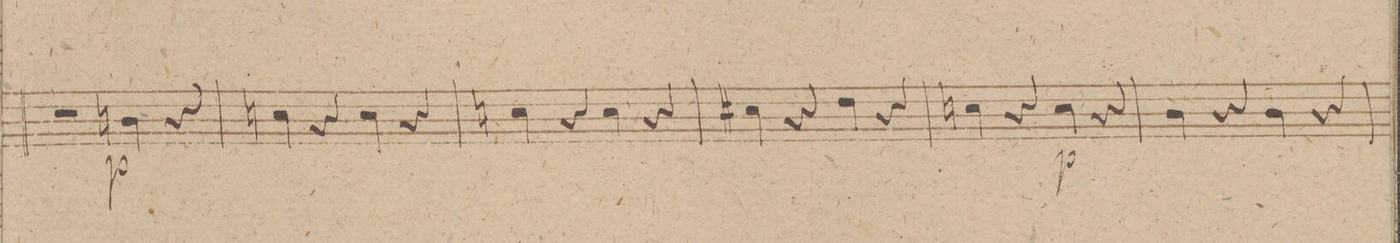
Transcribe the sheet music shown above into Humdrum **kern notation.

**kern	**dynam
*I"Viola.	*
*clefC3	*
*k[f#c#g#d#]	*
*met(c)	*
*M4/4	*
2r	.
4cn\	p
4r	.
=34	=34
4dn\	.
4r	.
4d\	.
4r	.
=35	=35
4dn\	.
4r	.
4d\	.
4r	.
=36	=36
4d#X\	.
4r	.
4e\	.
4r	.
=37	=37
4dn\	.
4r	.
4d\	p
4r	.
=38	=38
4c#\	.
4r	.
4c#\	.
4r	.
=39	=39
*-	*-
